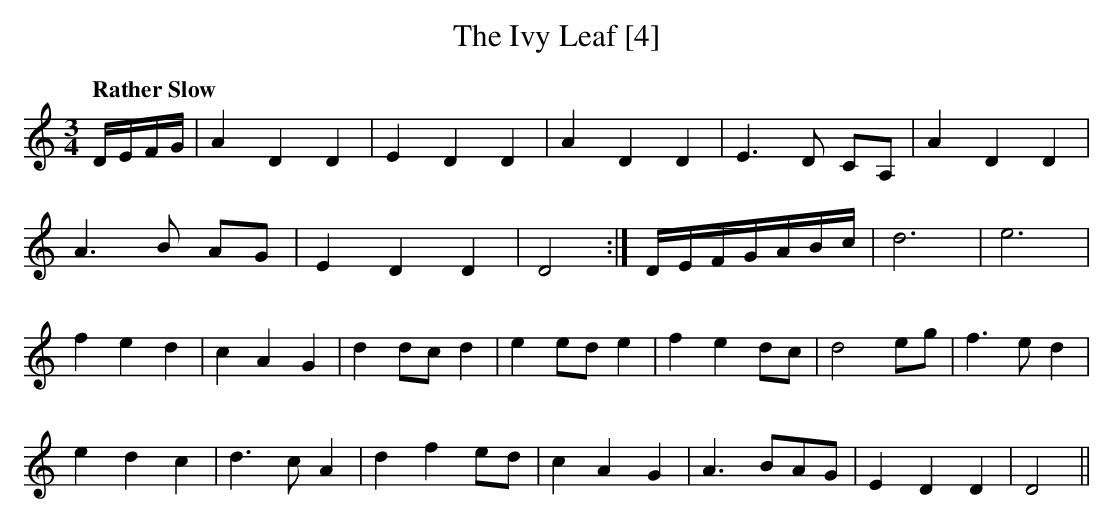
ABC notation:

X:1
T:Ivy Leaf [4], The
M:3/4
L:1/8
Q:"Rather Slow"
K:Ddor
D/E/F/G/|A2D2D2|E2D2D2|A2D2D2|E3D CA,|A2D2D2|
A3B AG|E2D2D2|D4:|D/E/F/G/A/B/c/|d6|e6|
f2e2d2|c2A2G2|d2 dc d2|e2 ed e2|f2e2dc|d4 eg|f3ed2|
e2d2c2|d3cA2|d2f2 ed|c2A2G2|A3BAG|E2D2D2|D4||
